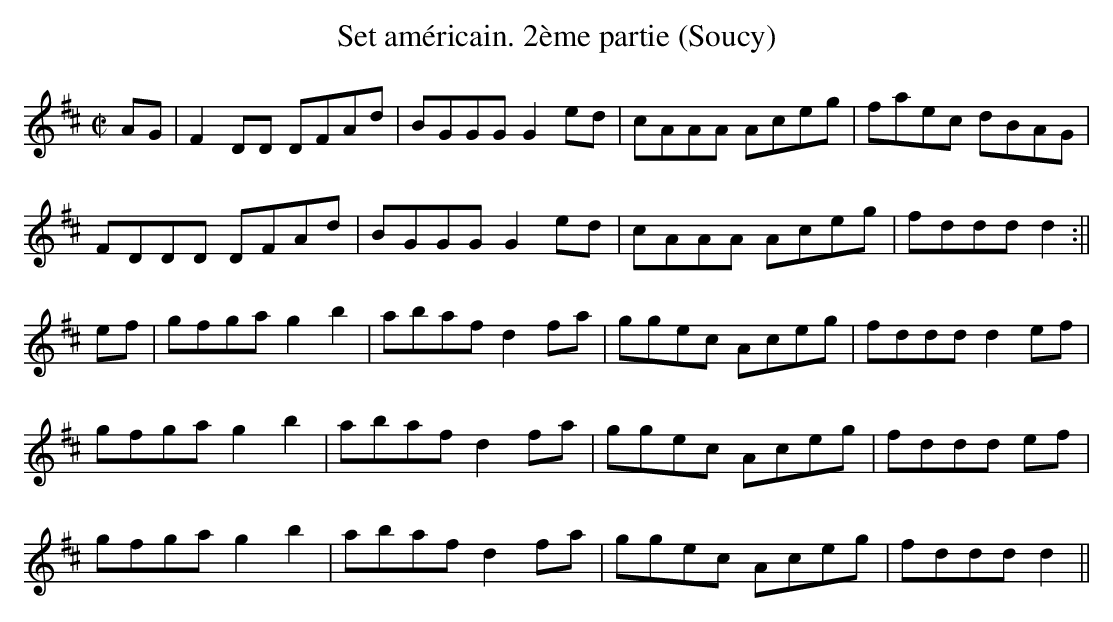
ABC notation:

X:1
T:Set américain. 2ème partie (Soucy)
M:C|
L:1/8
K:D
AG|F2 DD DFAd|BGGG G2ed|cAAA Aceg|faec dBAG|
FDDD DFAd|BGGG G2 ed|cAAA Aceg|fddd d2:||
ef|gfga g2b2|abaf d2fa|ggec Aceg|fddd d2ef|
gfga g2b2|abaf d2fa|ggec Aceg|fddd ef|
gfga g2b2|abaf d2fa|ggec Aceg|fddd d2||
